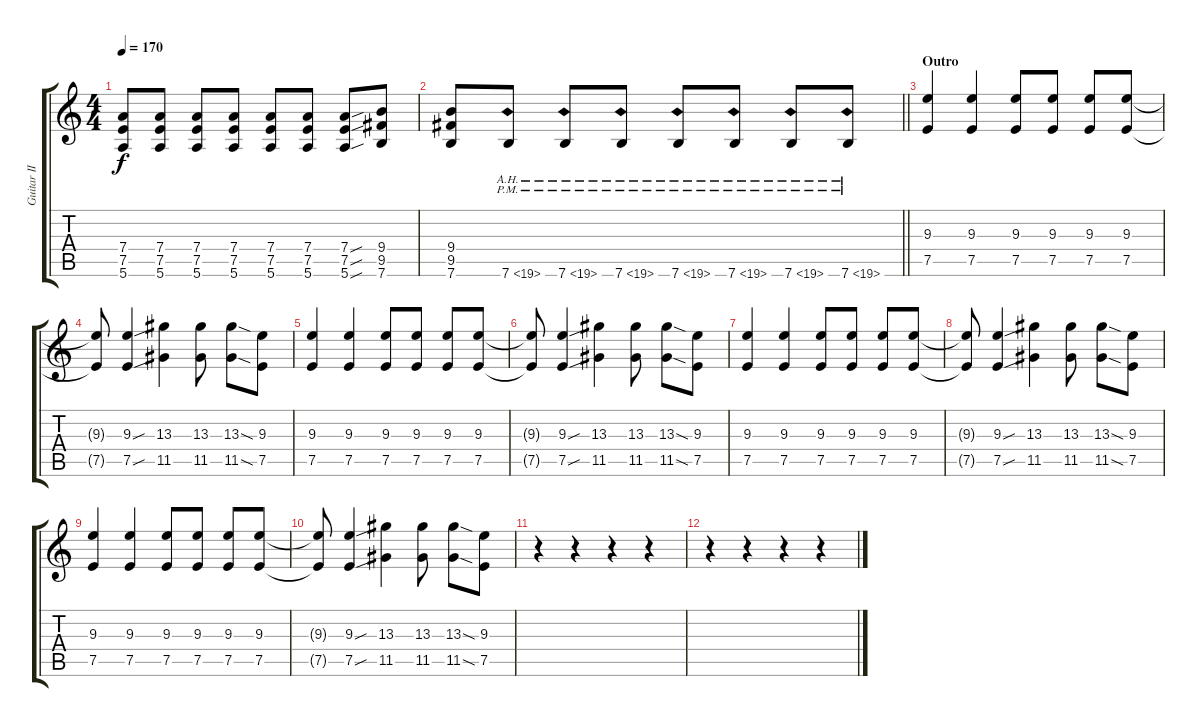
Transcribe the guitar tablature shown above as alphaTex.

\track ("Guitar II" "Guitar II") {instrument distortionguitar}
\staff {score tabs}
\tuning (E4 B3 G3 D3 A2 E2) {hide}
\ts (4 4)
\tempo 170
\clef g2
\ks c
(7.4 7.5 5.6).8{dy f} (7.4 7.5 5.6).8 (7.4 7.5 5.6).8 (7.4 7.5 5.6).8 (7.4 7.5 5.6).8 (7.4 7.5 5.6).8 (7.4{sou} 7.5{sou} 5.6{sou}).8 (9.4 9.5 7.6).8 |
\barLineRight lightlight
(9.4 9.5 7.6).8 7.6{ah 12 pm}.8 7.6{ah 12 pm}.8 7.6{ah 12 pm}.8 7.6{ah 12 pm}.8 7.6{ah 12 pm}.8 7.6{ah 12 pm}.8 7.6{ah 12 pm}.8 |
\section ("" "Outro")
(9.3 7.5).4 (9.3 7.5).4 (9.3 7.5).8 (9.3 7.5).8 (9.3 7.5).8 (9.3 7.5).8 |
(9.3{t} 7.5{t}).8 (9.3{sou} 7.5{sou}).4 (13.3 11.5).4 (13.3 11.5).8 (13.3{sod} 11.5{sod}).8 (9.3 7.5).8 |
(9.3 7.5).4 (9.3 7.5).4 (9.3 7.5).8 (9.3 7.5).8 (9.3 7.5).8 (9.3 7.5).8 |
(9.3{t} 7.5{t}).8 (9.3{sou} 7.5{sou}).4 (13.3 11.5).4 (13.3 11.5).8 (13.3{sod} 11.5{sod}).8 (9.3 7.5).8 |
(9.3 7.5).4 (9.3 7.5).4 (9.3 7.5).8 (9.3 7.5).8 (9.3 7.5).8 (9.3 7.5).8 |
(9.3{t} 7.5{t}).8 (9.3{sou} 7.5{sou}).4 (13.3 11.5).4 (13.3 11.5).8 (13.3{sod} 11.5{sod}).8 (9.3 7.5).8 |
(9.3 7.5).4 (9.3 7.5).4 (9.3 7.5).8 (9.3 7.5).8 (9.3 7.5).8 (9.3 7.5).8 |
(9.3{t} 7.5{t}).8 (9.3{sou} 7.5{sou}).4 (13.3 11.5).4 (13.3 11.5).8 (13.3{sod} 11.5{sod}).8 (9.3 7.5).8 |
r.4 r.4 r.4 r.4 |
r.4 r.4 r.4 r.4
